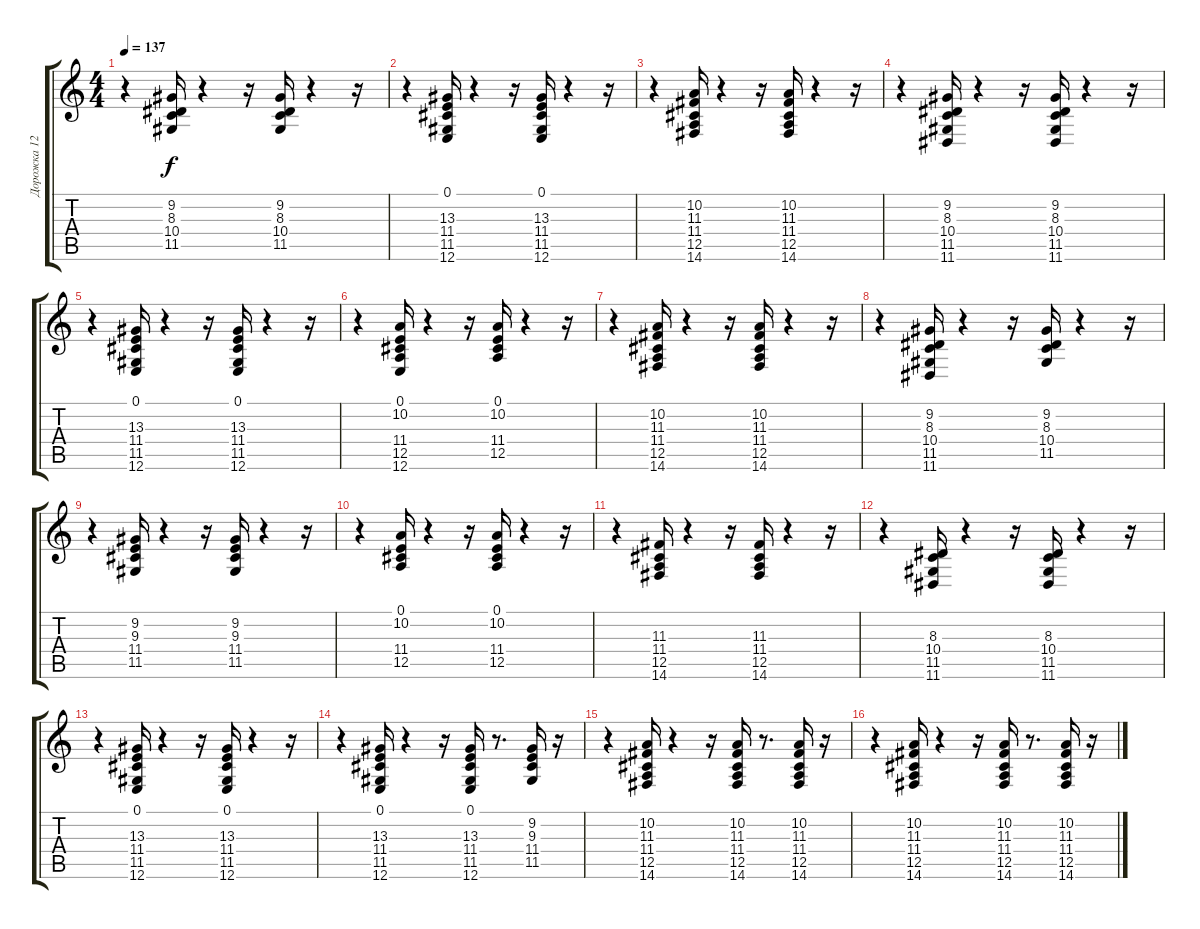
\track ("Дорожка 12" "Дорожка 12") {instrument clavinet}
\staff {score tabs}
\tuning (E4 B3 G3 D3 A2 E2) {hide}
\ts (4 4)
\tempo 137
\clef g2
\ks c
r.4{dy f} (9.2 8.3 10.4 11.5).16 r.4 r.16 (9.2 8.3 10.4 11.5).16 r.4 r.16 |
r.4 (0.1 13.3 11.4 11.5 12.6).16 r.4 r.16 (0.1 13.3 11.4 11.5 12.6).16 r.4 r.16 |
r.4 (10.2 11.3 11.4 12.5 14.6).16 r.4 r.16 (10.2 11.3 11.4 12.5 14.6).16 r.4 r.16 |
r.4 (9.2 8.3 10.4 11.5 11.6).16 r.4 r.16 (9.2 8.3 10.4 11.5 11.6).16 r.4 r.16 |
r.4 (0.1 13.3 11.4 11.5 12.6).16 r.4 r.16 (0.1 13.3 11.4 11.5 12.6).16 r.4 r.16 |
r.4 (0.1 10.2 11.4 12.5 12.6).16 r.4 r.16 (0.1 10.2 11.4 12.5).16 r.4 r.16 |
r.4 (10.2 11.3 11.4 12.5 14.6).16 r.4 r.16 (10.2 11.3 11.4 12.5 14.6).16 r.4 r.16 |
r.4 (9.2 8.3 10.4 11.5 11.6).16 r.4 r.16 (9.2 8.3 10.4 11.5).16 r.4 r.16 |
r.4 (9.2 9.3 11.4 11.5).16 r.4 r.16 (9.2 9.3 11.4 11.5).16 r.4 r.16 |
r.4 (0.1 10.2 11.4 12.5).16 r.4 r.16 (0.1 10.2 11.4 12.5).16 r.4 r.16 |
r.4 (11.3 11.4 12.5 14.6).16 r.4 r.16 (11.3 11.4 12.5 14.6).16 r.4 r.16 |
r.4 (8.3 10.4 11.5 11.6).16 r.4 r.16 (8.3 10.4 11.5 11.6).16 r.4 r.16 |
r.4 (0.1 13.3 11.4 11.5 12.6).16 r.4 r.16 (0.1 13.3 11.4 11.5 12.6).16 r.4 r.16 |
r.4 (0.1 13.3 11.4 11.5 12.6).16 r.4 r.16 (0.1 13.3 11.4 11.5 12.6).16 r.8{d} (9.2 9.3 11.4 11.5).16 r.16 |
r.4 (10.2 11.3 11.4 12.5 14.6).16 r.4 r.16 (10.2 11.3 11.4 12.5 14.6).16 r.8{d} (10.2 11.3 11.4 12.5 14.6).16 r.16 |
r.4 (10.2 11.3 11.4 12.5 14.6).16 r.4 r.16 (10.2 11.3 11.4 12.5 14.6).16 r.8{d} (10.2 11.3 11.4 12.5 14.6).16 r.16
